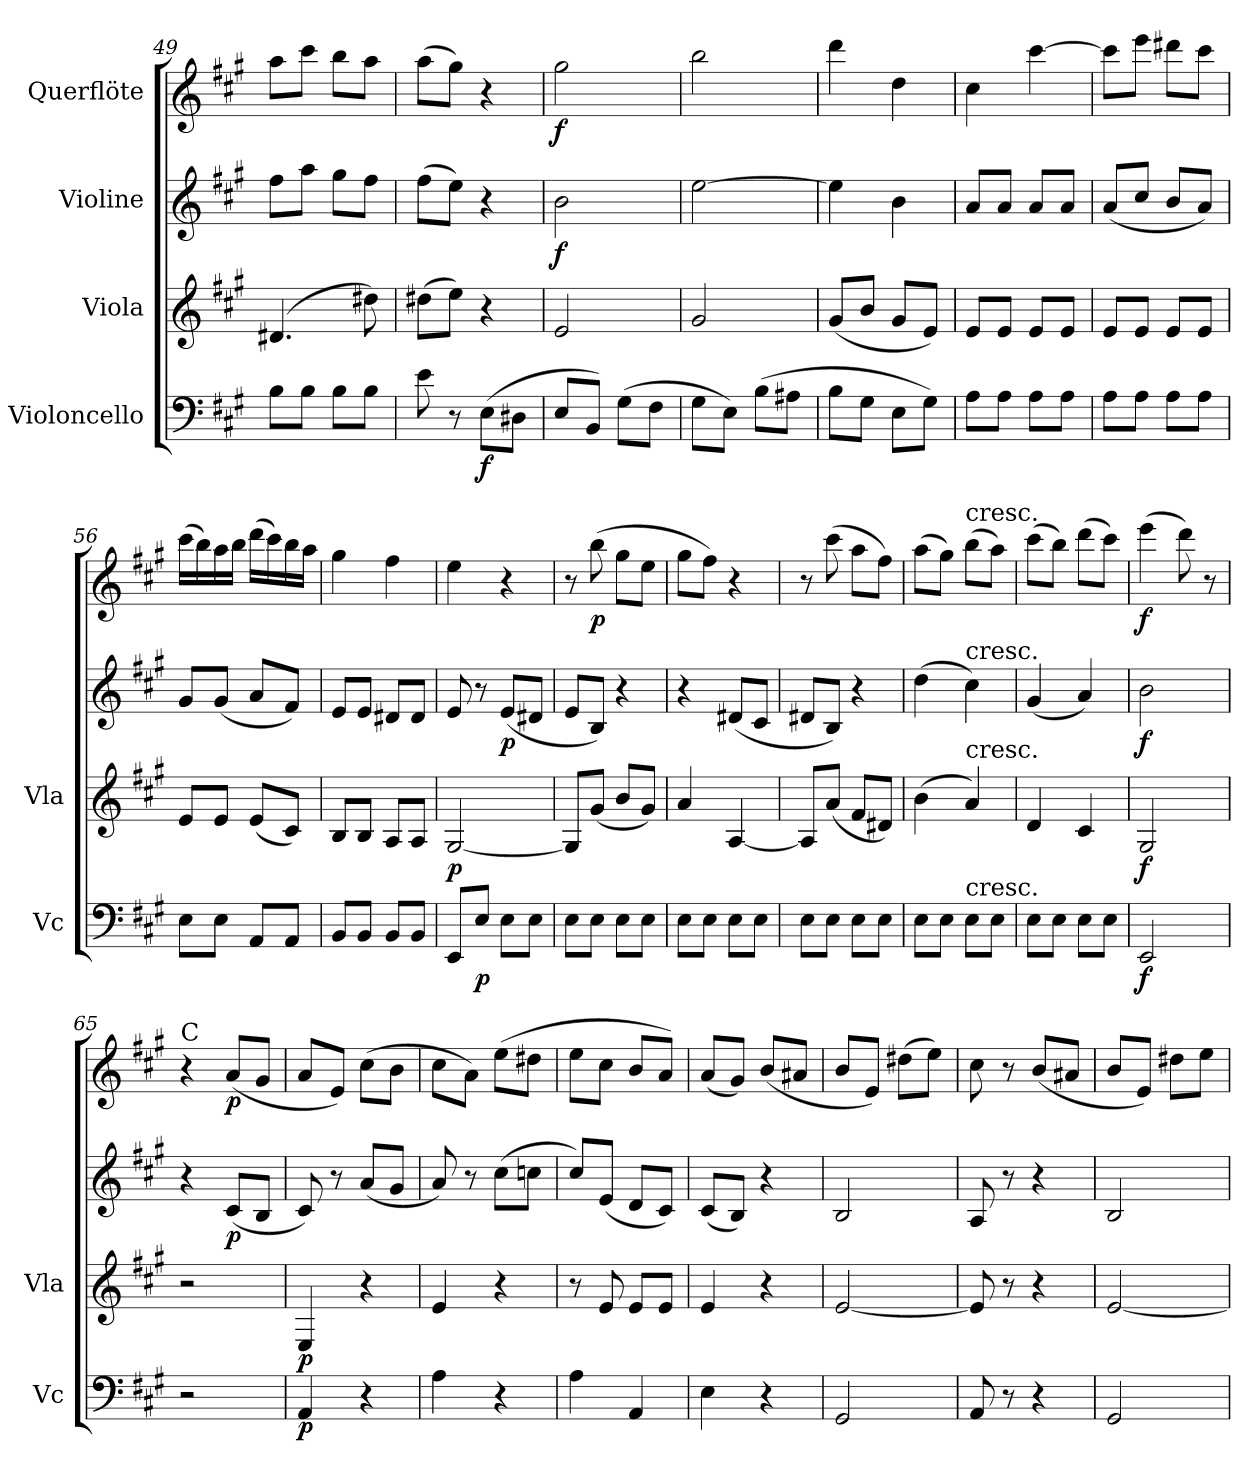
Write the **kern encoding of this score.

**kern	**dynam	**kern	**dynam	**kern	**dynam	**kern	**dynam
*part4	*part4	*part3	*part3	*part2	*part2	*part1	*part1
*staff4	*staff4	*staff3	*staff3	*staff2	*staff2	*staff1	*staff1
*I"Violoncello	*	*I"Viola	*	*I"Violine	*	*I"Querflöte	*
*I'Vc	*	*I'Vla	*	*	*	*	*
*clefF4	*	*clefG2	*	*clefG2	*	*clefG2	*
*k[f#c#g#]	*	*k[f#c#g#]	*	*k[f#c#g#]	*	*k[f#c#g#]	*
=49	=49	=49	=49	=49	=49	=49	=49
8B\L	.	(>4.d#X/	.	8ff#\L	.	8aa\L	.
8B\J	.	.	.	8aa\J	.	8ccc#\J	.
8B\L	.	.	.	8gg#\L	.	8bb\L	.
8B\J	.	8dd#X\)	.	8ff#\J	.	8aa\J	.
=50	=50	=50	=50	=50	=50	=50	=50
8e\	.	(>8dd#X\L	.	(>8ff#\L	.	(>8aa\L	.
8r	.	8ee\J)	.	8ee\J)	.	8gg#\J)	.
!	!LO:DY:b	!	!	!	!	!	!
(>8E\L	f	4r	.	4r	.	4r	.
8D#X\J	.	.	.	.	.	.	.
=51	=51	=51	=51	=51	=51	=51	=51
!	!	!	!	!	!LO:DY:b	!	!LO:DY:b
8E/L	.	2e/	.	2b\	f	2gg#\	f
8BB/J)	.	.	.	.	.	.	.
(>8G#\L	.	.	.	.	.	.	.
8F#\J	.	.	.	.	.	.	.
=52	=52	=52	=52	=52	=52	=52	=52
8G#\L	.	2g#/	.	[2ee\	.	2bb\	.
8E\J)	.	.	.	.	.	.	.
(>8B\L	.	.	.	.	.	.	.
8A#X\J	.	.	.	.	.	.	.
=53	=53	=53	=53	=53	=53	=53	=53
8B\L	.	(<8g#/L	.	4ee\]	.	4ddd\	.
8G#\J	.	8b/J	.	.	.	.	.
8E\L	.	8g#/L	.	4b\	.	4dd\	.
8G#\J)	.	8e/J)	.	.	.	.	.
=54	=54	=54	=54	=54	=54	=54	=54
8A\L	.	8e/L	.	8a/L	.	4cc#\	.
8A\J	.	8e/J	.	8a/J	.	.	.
8A\L	.	8e/L	.	8a/L	.	[4ccc#\	.
8A\J	.	8e/J	.	8a/J	.	.	.
=55	=55	=55	=55	=55	=55	=55	=55
8A\L	.	8e/L	.	(<8a/L	.	8ccc#\L]	.
8A\J	.	8e/J	.	8cc#/J	.	8eee\J	.
8A\L	.	8e/L	.	8b/L	.	8ddd#X\L	.
8A\J	.	8e/J	.	8a/J)	.	8ccc#\J	.
!!LO:LB:g=z
=56	=56	=56	=56	=56	=56	=56	=56
8E\L	.	8e/L	.	8g#/L	.	(>16ccc#\LL	.
.	.	.	.	.	.	16bb\)	.
8E\J	.	8e/J	.	(<8g#/J	.	16aa\	.
.	.	.	.	.	.	16bb\JJ	.
8AA/L	.	(<8e/L	.	8a/L	.	(>16ddd\LL	.
.	.	.	.	.	.	16ccc#\)	.
8AA/J	.	8c#/J)	.	8f#/J)	.	16bb\	.
.	.	.	.	.	.	16aa\JJ	.
=57	=57	=57	=57	=57	=57	=57	=57
8BB/L	.	8B/L	.	8e/L	.	4gg#\	.
8BB/J	.	8B/J	.	8e/J	.	.	.
8BB/L	.	8A/L	.	8d#X/L	.	4ff#\	.
8BB/J	.	8A/J	.	8d#/J	.	.	.
=58	=58	=58	=58	=58	=58	=58	=58
!	!	!	!LO:DY:b	!	!	!	!
8EE/L	.	[2G#/	p	8e/	.	4ee\	.
!	!LO:DY:b	!	!	!	!	!	!
8E/J	p	.	.	8r	.	.	.
!	!	!	!	!	!LO:DY:b	!	!
8E\L	.	.	.	(<8e/L	p	4r	.
8E\J	.	.	.	8d#X/J	.	.	.
=59	=59	=59	=59	=59	=59	=59	=59
8E\L	.	8G#/L]	.	8e/L	.	8r	.
!	!	!	!	!	!	!	!LO:DY:b
8E\J	.	(<8g#/J	.	8B/J)	.	(>8bb\	p
8E\L	.	8b/L	.	4r	.	8gg#\L	.
8E\J	.	8g#/J)	.	.	.	8ee\J	.
=60	=60	=60	=60	=60	=60	=60	=60
8E\L	.	4a/	.	4r	.	8gg#\L	.
8E\J	.	.	.	.	.	8ff#\J)	.
8E\L	.	[4A/	.	(<8d#X/L	.	4r	.
8E\J	.	.	.	8c#/J	.	.	.
=61	=61	=61	=61	=61	=61	=61	=61
8E\L	.	8A/L]	.	8d#X/L	.	8r	.
8E\J	.	(<8a/J	.	8B/J)	.	(>8ccc#\	.
8E\L	.	8f#/L	.	4r	.	8aa\L	.
8E\J	.	8d#X/J)	.	.	.	8ff#\J)	.
=62	=62	=62	=62	=62	=62	=62	=62
8E\L	.	(>4b\	.	(>4dd\	.	(>8aa\L	.
8E\J	.	.	.	.	.	8gg#\J)	.
!	!	!	!	!	!	!LO:TX:a:t=cresc.	!
!	!	!	!	!LO:TX:a:t=cresc.	!	!	!
!	!	!LO:TX:a:t=cresc.	!	!	!	!	!
!LO:TX:a:t=cresc.	!	!	!	!	!	!	!
8E\L	.	4a/)	.	4cc#\)	.	(>8bb\L	.
8E\J	.	.	.	.	.	8aa\J)	.
!!LO:LB:g=z
=63	=63	=63	=63	=63	=63	=63	=63
8E\L	.	4d/	.	(<4g#/	.	(>8ccc#\L	.
8E\J	.	.	.	.	.	8bb\J)	.
8E\L	.	4c#/	.	4a/)	.	(>8ddd\L	.
8E\J	.	.	.	.	.	8ccc#\J)	.
=64	=64	=64	=64	=64	=64	=64	=64
!	!LO:DY:b	!	!LO:DY:b	!	!LO:DY:b	!	!LO:DY:b
2EE/	f	2G#/	f	2b\	f	(>4eee\	f
.	.	.	.	.	.	8ddd\)	.
.	.	.	.	.	.	8r	.
=65	=65	=65	=65	=65	=65	=65	=65
!	!	!	!	!	!	!LO:TX:a:t=C	!
2r	.	2r	.	4r	.	4r	.
!	!	!	!	!	!LO:DY:b	!	!LO:DY:b
.	.	.	.	(<8c#/L	p	(<8a/L	p
.	.	.	.	8B/J	.	8g#/J	.
=66	=66	=66	=66	=66	=66	=66	=66
!	!LO:DY:b	!	!LO:DY:b	!	!	!	!
4AA/	p	4E/	p	8c#/)	.	8a/L	.
.	.	.	.	8r	.	8e/J)	.
4r	.	4r	.	(<8a/L	.	(>8cc#\L	.
.	.	.	.	8g#/J	.	8b\J	.
=67	=67	=67	=67	=67	=67	=67	=67
4A\	.	4e/	.	8a/)	.	8cc#\L	.
.	.	.	.	8r	.	8a\J)	.
4r	.	4r	.	(>8cc#\L	.	(>8ee\L	.
.	.	.	.	8ccn\J	.	8dd#X\J	.
=68	=68	=68	=68	=68	=68	=68	=68
4A\	.	8r	.	8cc#/L)	.	8ee\L	.
.	.	8e/	.	(<8e/J	.	8cc#\J	.
4AA/	.	8e/L	.	8d/L	.	8b/L	.
.	.	8e/J	.	8c#/J)	.	8a/J)	.
=69	=69	=69	=69	=69	=69	=69	=69
4E\	.	4e/	.	(<8c#/L	.	(<8a/L	.
.	.	.	.	8B/J)	.	8g#/J)	.
4r	.	4r	.	4r	.	(<8b/L	.
.	.	.	.	.	.	8a#X/J	.
=70	=70	=70	=70	=70	=70	=70	=70
2GG#/	.	[2e/	.	2B/	.	8b/L	.
.	.	.	.	.	.	8e/J)	.
.	.	.	.	.	.	(>8dd#X\L	.
.	.	.	.	.	.	8ee\J)	.
!!LO:PB:g=z
=71	=71	=71	=71	=71	=71	=71	=71
8AA/	.	8e/]	.	8A/	.	8cc#\	.
8r	.	8r	.	8r	.	8r	.
4r	.	4r	.	4r	.	(<8b/L	.
.	.	.	.	.	.	8a#X/J	.
=72	=72	=72	=72	=72	=72	=72	=72
2GG#/	.	[2e/	.	2B/	.	8b/L	.
.	.	.	.	.	.	8e/J)	.
.	.	.	.	.	.	8dd#X\L	.
.	.	.	.	.	.	8ee\J	.
=	=	=	=	=	=	=	=
*-	*-	*-	*-	*-	*-	*-	*-
